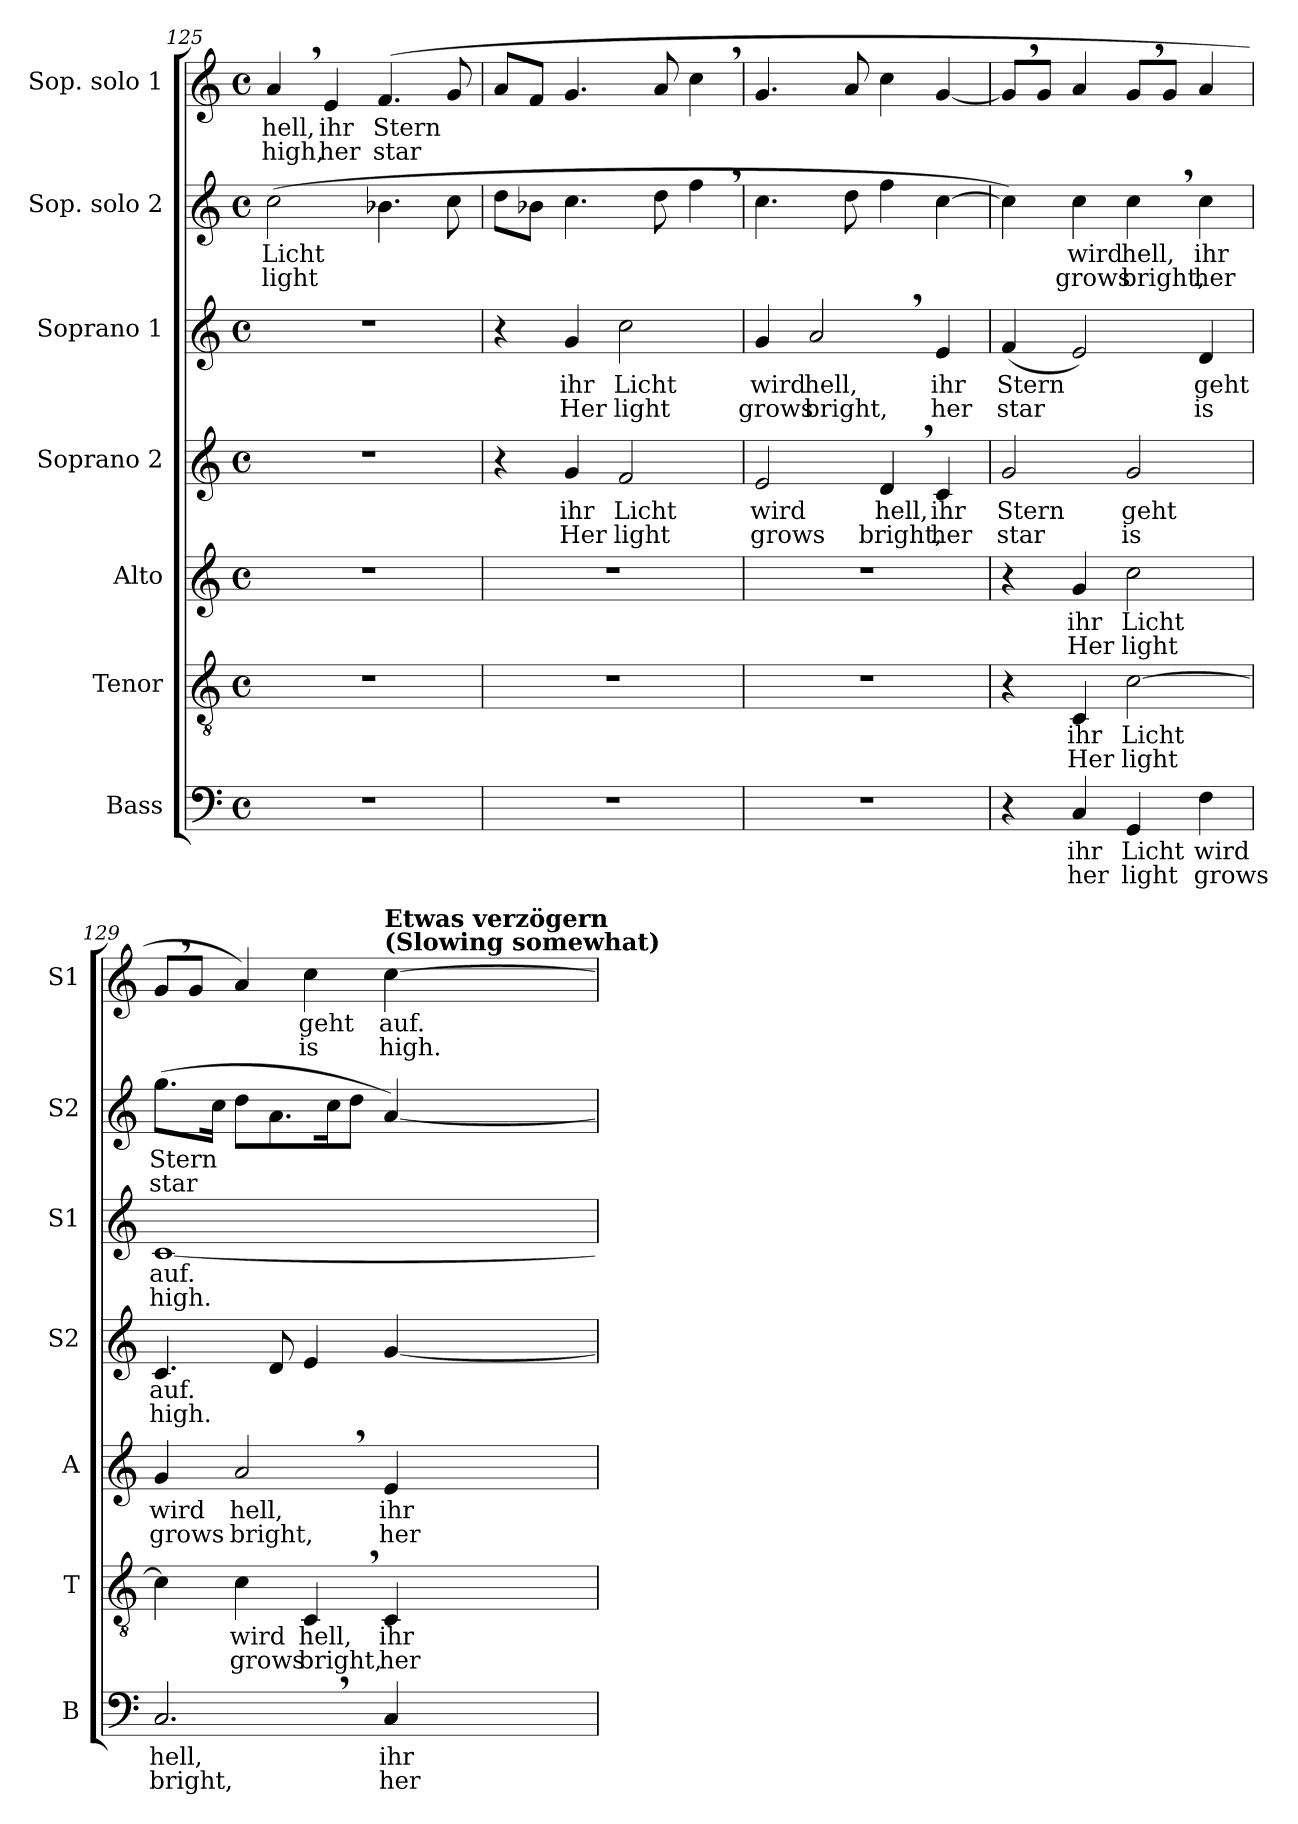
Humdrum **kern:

**kern	**text	**text	**kern	**text	**text	**kern	**text	**text	**kern	**text	**text	**kern	**text	**text	**kern	**text	**text	**kern	**text	**text
*part7	*part7	*part7	*part6	*part6	*part6	*part5	*part5	*part5	*part4	*part4	*part4	*part3	*part3	*part3	*part2	*part2	*part2	*part1	*part1	*part1
*staff7	*staff7	*staff7	*staff6	*staff6	*staff6	*staff5	*staff5	*staff5	*staff4	*staff4	*staff4	*staff3	*staff3	*staff3	*staff2	*staff2	*staff2	*staff1	*staff1	*staff1
*I"Bass	*	*	*I"Tenor	*	*	*I"Alto	*	*	*I"Soprano 2	*	*	*I"Soprano 1	*	*	*I"Sop. solo 2	*	*	*I"Sop. solo 1	*	*
*I'B	*	*	*I'T	*	*	*I'A	*	*	*I'S2	*	*	*I'S1	*	*	*I'S2	*	*	*I'S1	*	*
*clefF4	*	*	*clefGv2	*	*	*clefG2	*	*	*clefG2	*	*	*clefG2	*	*	*clefG2	*	*	*clefG2	*	*
*k[]	*	*	*k[]	*	*	*k[]	*	*	*k[]	*	*	*k[]	*	*	*k[]	*	*	*k[]	*	*
*C:	*	*	*C:	*	*	*C:	*	*	*C:	*	*	*C:	*	*	*C:	*	*	*C:	*	*
*M4/4	*	*	*M4/4	*	*	*M4/4	*	*	*M4/4	*	*	*M4/4	*	*	*M4/4	*	*	*M4/4	*	*
*met(c)	*	*	*met(c)	*	*	*met(c)	*	*	*met(c)	*	*	*met(c)	*	*	*met(c)	*	*	*met(c)	*	*
=125	=125	=125	=125	=125	=125	=125	=125	=125	=125	=125	=125	=125	=125	=125	=125	=125	=125	=125	=125	=125
!	!	!	!	!	!	!	!	!	!	!	!	!	!	!	!	!LO:LY:b	!LO:LY:b	!	!	!
!	!	!	!	!	!	!	!	!	!	!	!	!	!	!	!	!	!	!	!LO:LY:b	!LO:LY:b
1r	.	.	1r	.	.	1r	.	.	1r	.	.	1r	.	.	(>2cc\	Licht	light	4a,>/	hell,	high,
!	!	!	!	!	!	!	!	!	!	!	!	!	!	!	!	!	!	!	!LO:LY:b	!LO:LY:b
.	.	.	.	.	.	.	.	.	.	.	.	.	.	.	.	.	.	4e/	ihr	her
!	!	!	!	!	!	!	!	!	!	!	!	!	!	!	!	!	!	!	!LO:LY:b	!LO:LY:b
.	.	.	.	.	.	.	.	.	.	.	.	.	.	.	4.b-X\	.	.	(4.f/	Stern	star
.	.	.	.	.	.	.	.	.	.	.	.	.	.	.	8cc\	.	.	8g/	.	.
=126	=126	=126	=126	=126	=126	=126	=126	=126	=126	=126	=126	=126	=126	=126	=126	=126	=126	=126	=126	=126
1r	.	.	1r	.	.	1r	.	.	4r	.	.	4r	.	.	8dd\L	.	.	8a/L	.	.
.	.	.	.	.	.	.	.	.	.	.	.	.	.	.	8b-X\J	.	.	8f/J	.	.
!	!	!	!	!	!	!	!	!	!	!LO:LY:b	!LO:LY:b	!	!	!	!	!	!	!	!	!
!	!	!	!	!	!	!	!	!	!	!	!	!	!LO:LY:b	!LO:LY:b	!	!	!	!	!	!
.	.	.	.	.	.	.	.	.	4g/	ihr	Her	4g/	ihr	Her	4.cc\	.	.	4.g/	.	.
!	!	!	!	!	!	!	!	!	!	!LO:LY:b	!LO:LY:b	!	!	!	!	!	!	!	!	!
!	!	!	!	!	!	!	!	!	!	!	!	!	!LO:LY:b	!LO:LY:b	!	!	!	!	!	!
.	.	.	.	.	.	.	.	.	2f/	Licht	light	2cc\	Licht	light	.	.	.	.	.	.
.	.	.	.	.	.	.	.	.	.	.	.	.	.	.	8dd\	.	.	8a/	.	.
.	.	.	.	.	.	.	.	.	.	.	.	.	.	.	4ff,>\	.	.	4cc,>\	.	.
=127	=127	=127	=127	=127	=127	=127	=127	=127	=127	=127	=127	=127	=127	=127	=127	=127	=127	=127	=127	=127
!	!	!	!	!	!	!	!	!	!	!LO:LY:b	!LO:LY:b	!	!	!	!	!	!	!	!	!
!	!	!	!	!	!	!	!	!	!	!	!	!	!LO:LY:b	!LO:LY:b	!	!	!	!	!	!
1r	.	.	1r	.	.	1r	.	.	2e/	wird	grows	4g/	wird	grows	4.cc\	.	.	4.g/	.	.
!	!	!	!	!	!	!	!	!	!	!	!	!	!LO:LY:b	!LO:LY:b	!	!	!	!	!	!
.	.	.	.	.	.	.	.	.	.	.	.	2a,>/	hell,	bright,	.	.	.	.	.	.
.	.	.	.	.	.	.	.	.	.	.	.	.	.	.	8dd\	.	.	8a/	.	.
!	!	!	!	!	!	!	!	!	!	!LO:LY:b	!LO:LY:b	!	!	!	!	!	!	!	!	!
.	.	.	.	.	.	.	.	.	4d,>/	hell,	bright,	.	.	.	4ff\	.	.	4cc\	.	.
!	!	!	!	!	!	!	!	!	!	!LO:LY:b	!LO:LY:b	!	!	!	!	!	!	!	!	!
!	!	!	!	!	!	!	!	!	!	!	!	!	!LO:LY:b	!LO:LY:b	!	!	!	!	!	!
.	.	.	.	.	.	.	.	.	4c/	ihr	her	4e/	ihr	her	[4cc\	.	.	[4g/	.	.
=128	=128	=128	=128	=128	=128	=128	=128	=128	=128	=128	=128	=128	=128	=128	=128	=128	=128	=128	=128	=128
!	!	!	!	!	!	!	!	!	!	!LO:LY:b	!LO:LY:b	!	!	!	!	!	!	!	!	!
!	!	!	!	!	!	!	!	!	!	!	!	!	!LO:LY:b	!LO:LY:b	!	!	!	!	!	!
4r	.	.	4r	.	.	4r	.	.	2g/	Stern	star	(<4f/	Stern	star	4cc\])	.	.	8g,>/L]	.	.
.	.	.	.	.	.	.	.	.	.	.	.	.	.	.	.	.	.	8g/J	.	.
!	!LO:LY:b	!LO:LY:b	!	!	!	!	!	!	!	!	!	!	!	!	!	!	!	!	!	!
!	!	!	!	!LO:LY:b	!LO:LY:b	!	!	!	!	!	!	!	!	!	!	!	!	!	!	!
!	!	!	!	!	!	!	!LO:LY:b	!LO:LY:b	!	!	!	!	!	!	!	!	!	!	!	!
!	!	!	!	!	!	!	!	!	!	!	!	!	!	!	!	!LO:LY:b	!LO:LY:b	!	!	!
4C/	ihr	her	4C/	ihr	Her	4g/	ihr	Her	.	.	.	2e/)	.	.	4cc\	wird	grows	4a/	.	.
!	!LO:LY:b	!LO:LY:b	!	!	!	!	!	!	!	!	!	!	!	!	!	!	!	!	!	!
!	!	!	!	!LO:LY:b	!LO:LY:b	!	!	!	!	!	!	!	!	!	!	!	!	!	!	!
!	!	!	!	!	!	!	!LO:LY:b	!LO:LY:b	!	!	!	!	!	!	!	!	!	!	!	!
!	!	!	!	!	!	!	!	!	!	!LO:LY:b	!LO:LY:b	!	!	!	!	!	!	!	!	!
!	!	!	!	!	!	!	!	!	!	!	!	!	!	!	!	!LO:LY:b	!LO:LY:b	!	!	!
4GG/	Licht	light	[2c\	Licht	light	2cc\	Licht	light	2g/	geht	is	.	.	.	4cc,>\	hell,	bright,	8g,>/L	.	.
.	.	.	.	.	.	.	.	.	.	.	.	.	.	.	.	.	.	8g/J	.	.
!	!LO:LY:b	!LO:LY:b	!	!	!	!	!	!	!	!	!	!	!	!	!	!	!	!	!	!
!	!	!	!	!	!	!	!	!	!	!	!	!	!LO:LY:b	!LO:LY:b	!	!	!	!	!	!
!	!	!	!	!	!	!	!	!	!	!	!	!	!	!	!	!LO:LY:b	!LO:LY:b	!	!	!
4F\	wird	grows	.	.	.	.	.	.	.	.	.	4d/	geht	is	4cc\	ihr	her	4a/	.	.
!!LO:LB:g=z
=129	=129	=129	=129	=129	=129	=129	=129	=129	=129	=129	=129	=129	=129	=129	=129	=129	=129	=129	=129	=129
!	!LO:LY:b	!LO:LY:b	!	!	!	!	!	!	!	!	!	!	!	!	!	!	!	!	!	!
!	!	!	!	!	!	!	!LO:LY:b	!LO:LY:b	!	!	!	!	!	!	!	!	!	!	!	!
!	!	!	!	!	!	!	!	!	!	!LO:LY:b	!LO:LY:b	!	!	!	!	!	!	!	!	!
!	!	!	!	!	!	!	!	!	!	!	!	!	!LO:LY:b	!LO:LY:b	!	!	!	!	!	!
!	!	!	!	!	!	!	!	!	!	!	!	!	!	!	!	!LO:LY:b	!LO:LY:b	!	!	!
2.C,>/	hell,	bright,	4c\]	.	.	4g/	wird	grows	4.c/	auf.	high.	[1c	auf.	high.	(>8.gg\L	Stern	star	8g,>/L	.	.
.	.	.	.	.	.	.	.	.	.	.	.	.	.	.	.	.	.	8g/J	.	.
.	.	.	.	.	.	.	.	.	.	.	.	.	.	.	16cc\Jk	.	.	.	.	.
!	!	!	!	!LO:LY:b	!LO:LY:b	!	!	!	!	!	!	!	!	!	!	!	!	!	!	!
!	!	!	!	!	!	!	!LO:LY:b	!LO:LY:b	!	!	!	!	!	!	!	!	!	!	!	!
.	.	.	4c\	wird	grows	2a,>/	hell,	bright,	.	.	.	.	.	.	8dd\L	.	.	4a/)	.	.
.	.	.	.	.	.	.	.	.	8d/	.	.	.	.	.	8.a\	.	.	.	.	.
!	!	!	!	!LO:LY:b	!LO:LY:b	!	!	!	!	!	!	!	!	!	!	!	!	!	!	!
!	!	!	!	!	!	!	!	!	!	!	!	!	!	!	!	!	!	!	!LO:LY:b	!LO:LY:b
.	.	.	4C,>/	hell,	bright,	.	.	.	4e/	.	.	.	.	.	.	.	.	4cc\	geht	is
.	.	.	.	.	.	.	.	.	.	.	.	.	.	.	16cc\k	.	.	.	.	.
.	.	.	.	.	.	.	.	.	.	.	.	.	.	.	8dd\J	.	.	.	.	.
!	!LO:LY:b	!LO:LY:b	!	!	!	!	!	!	!	!	!	!	!	!	!	!	!	!	!	!
!	!	!	!	!LO:LY:b	!LO:LY:b	!	!	!	!	!	!	!	!	!	!	!	!	!	!	!
!	!	!	!	!	!	!	!LO:LY:b	!LO:LY:b	!	!	!	!	!	!	!	!	!	!	!	!
!	!	!	!	!	!	!	!	!	!	!	!	!	!	!	!	!	!	!LO:TX:a:B:t=Etwas verzögern \n(Slowing somewhat)	!	!
!	!	!	!	!	!	!	!	!	!	!	!	!	!	!	!	!	!	!	!LO:LY:b	!LO:LY:b
4C/	ihr	her	4C/	ihr	her	4e/	ihr	her	[4g/	.	.	.	.	.	[4a/)	.	.	[4cc\	auf.	high.
=	=	=	=	=	=	=	=	=	=	=	=	=	=	=	=	=	=	=	=	=
*-	*-	*-	*-	*-	*-	*-	*-	*-	*-	*-	*-	*-	*-	*-	*-	*-	*-	*-	*-	*-
